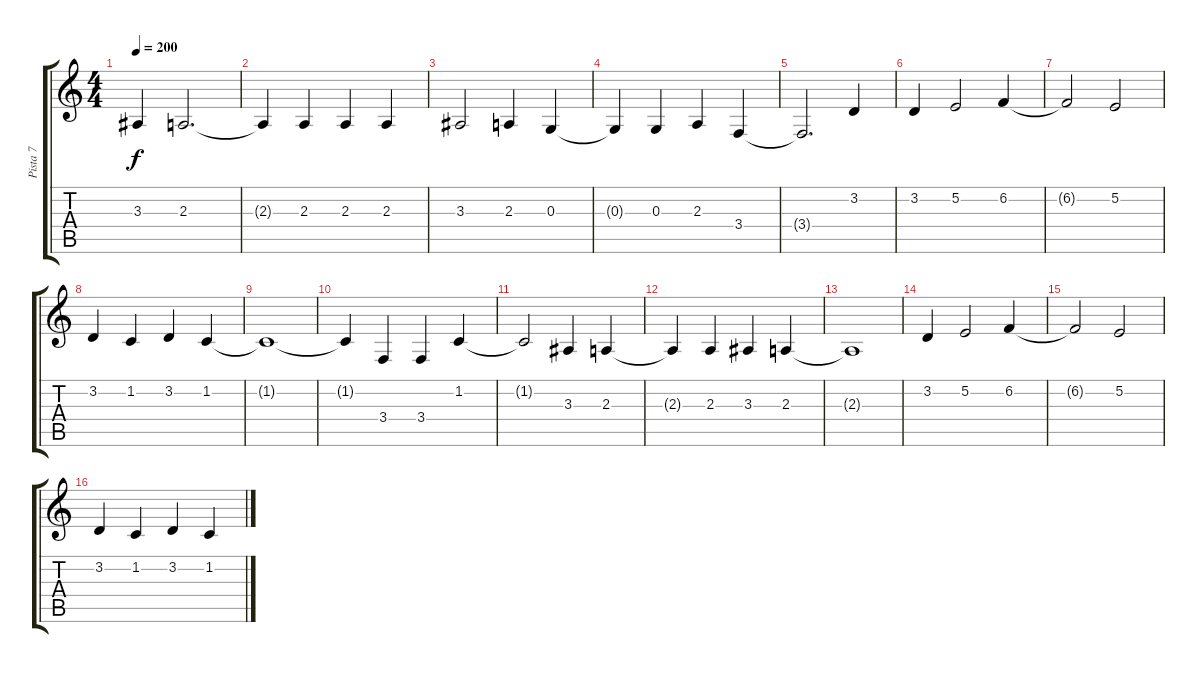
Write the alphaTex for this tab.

\track ("Pista 7" "Pista 7") {instrument electricgrandpiano}
\staff {score tabs}
\tuning (E4 B3 G3 D3 A2 E2) {hide}
\ts (4 4)
\tempo 200
\clef g2
\ks c
3.3{t}.4{dy f} 2.3.2{d} |
2.3{t}.4 2.3.4 2.3.4 2.3.4 |
3.3.2 2.3.4 0.3.4 |
0.3{t}.4 0.3.4 2.3.4 3.4.4 |
3.4{t}.2{d} 3.2.4 |
3.2.4 5.2.2 6.2.4 |
6.2{t}.2 5.2.2 |
3.2.4 1.2.4 3.2.4 1.2.4 |
1.2{t}.1 |
1.2{t}.4 3.4.4 3.4.4 1.2.4 |
1.2{t}.2 3.3.4 2.3.4 |
2.3{t}.4 2.3.4 3.3.4 2.3.4 |
2.3{t}.1 |
3.2.4 5.2.2 6.2.4 |
6.2{t}.2 5.2.2 |
3.2.4 1.2.4 3.2.4 1.2.4
